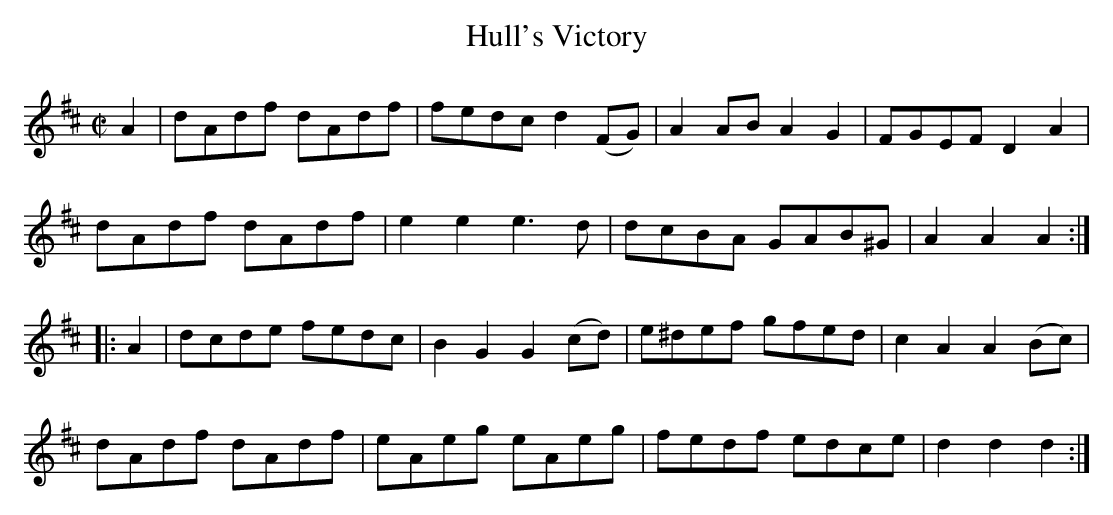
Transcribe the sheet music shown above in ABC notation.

X:1
T: Hull's Victory
M: C|
L: 1/8
K: D
   A2 | dAdf dAdf | fedc  d2 (FG) | A2 AB A2 G2 | FGEF  D2  A2  |
        dAdf dAdf | e2 e2 e3  d   | dcBA  GAB^G | A2 A2 A2     :|
|: A2 | dcde fedc | B2 G2 G2 (cd) | e^def gfed  | c2 A2 A2 (Bc) |
        dAdf dAdf | eAeg  eAeg    | fedf  edce  | d2 d2 d2     :|
